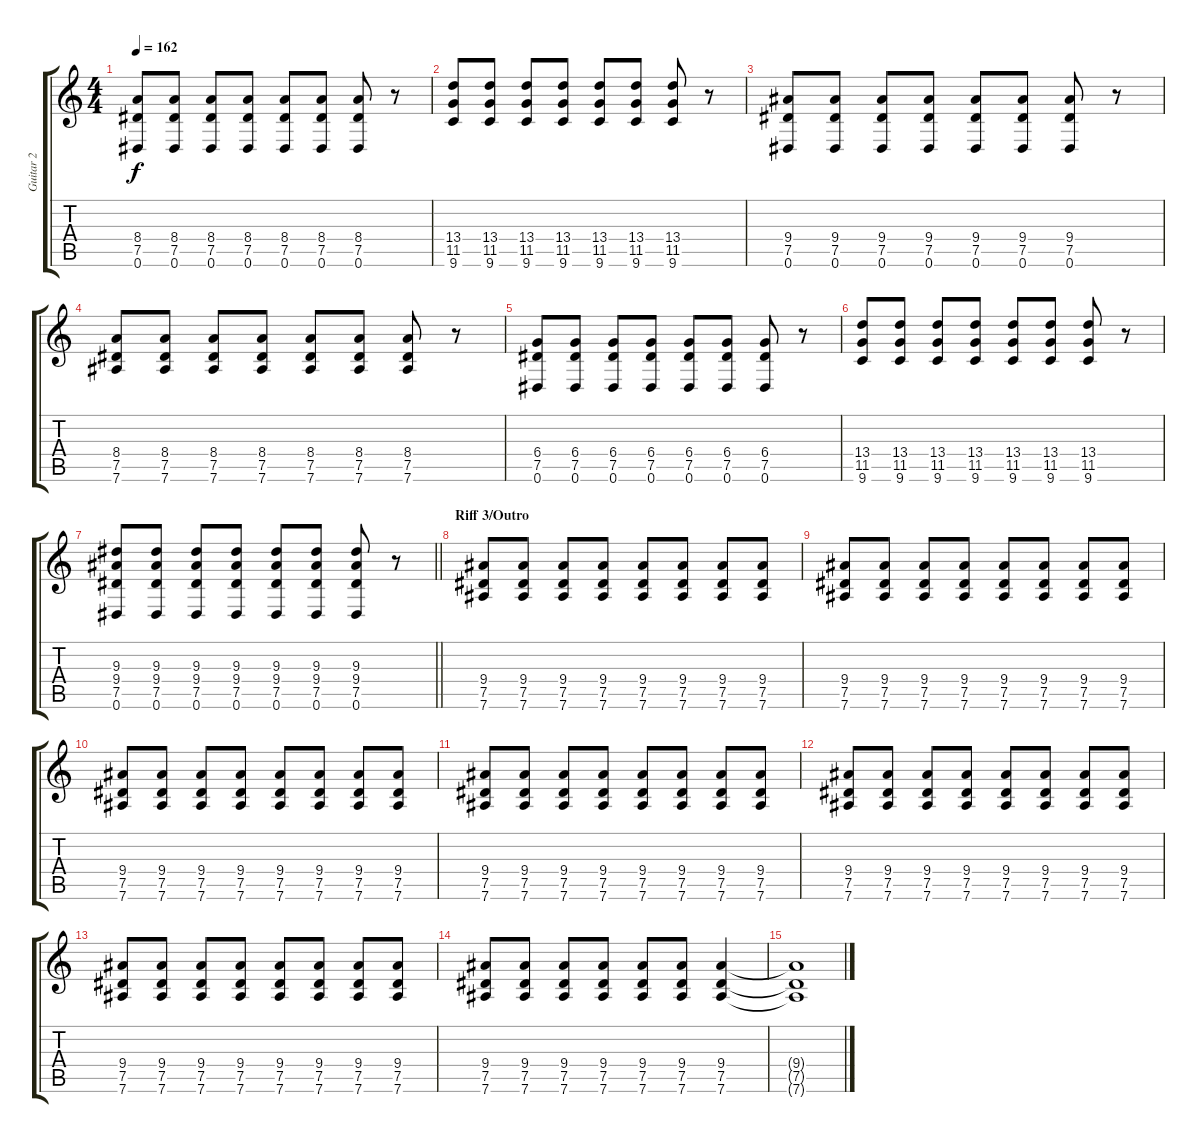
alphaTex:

\track ("Guitar 2" "Guitar 2") {instrument distortionguitar}
\staff {score tabs}
\tuning (Eb4 Bb3 Gb3 Db3 Ab2 Eb2) {hide}
\ts (4 4)
\tempo 162
\clef g2
\ks c
(8.4 7.5 0.6).8{dy f} (8.4 7.5 0.6).8 (8.4 7.5 0.6).8 (8.4 7.5 0.6).8 (8.4 7.5 0.6).8 (8.4 7.5 0.6).8 (8.4 7.5 0.6).8 r.8 |
(13.4 11.5 9.6).8 (13.4 11.5 9.6).8 (13.4 11.5 9.6).8 (13.4 11.5 9.6).8 (13.4 11.5 9.6).8 (13.4 11.5 9.6).8 (13.4 11.5 9.6).8 r.8 |
(9.4 7.5 0.6).8 (9.4 7.5 0.6).8 (9.4 7.5 0.6).8 (9.4 7.5 0.6).8 (9.4 7.5 0.6).8 (9.4 7.5 0.6).8 (9.4 7.5 0.6).8 r.8 |
(8.4 7.5 7.6).8 (8.4 7.5 7.6).8 (8.4 7.5 7.6).8 (8.4 7.5 7.6).8 (8.4 7.5 7.6).8 (8.4 7.5 7.6).8 (8.4 7.5 7.6).8 r.8 |
(6.4 7.5 0.6).8 (6.4 7.5 0.6).8 (6.4 7.5 0.6).8 (6.4 7.5 0.6).8 (6.4 7.5 0.6).8 (6.4 7.5 0.6).8 (6.4 7.5 0.6).8 r.8 |
(13.4 11.5 9.6).8 (13.4 11.5 9.6).8 (13.4 11.5 9.6).8 (13.4 11.5 9.6).8 (13.4 11.5 9.6).8 (13.4 11.5 9.6).8 (13.4 11.5 9.6).8 r.8 |
\barLineRight lightlight
(9.3 9.4 7.5 0.6).8 (9.3 9.4 7.5 0.6).8 (9.3 9.4 7.5 0.6).8 (9.3 9.4 7.5 0.6).8 (9.3 9.4 7.5 0.6).8 (9.3 9.4 7.5 0.6).8 (9.3 9.4 7.5 0.6).8 r.8 |
\section ("" "Riff 3/Outro")
(9.4 7.5 7.6).8{volume 10} (9.4 7.5 7.6).8 (9.4 7.5 7.6).8 (9.4 7.5 7.6).8 (9.4 7.5 7.6).8 (9.4 7.5 7.6).8 (9.4 7.5 7.6).8 (9.4 7.5 7.6).8 |
(9.4 7.5 7.6).8 (9.4 7.5 7.6).8 (9.4 7.5 7.6).8 (9.4 7.5 7.6).8 (9.4 7.5 7.6).8 (9.4 7.5 7.6).8 (9.4 7.5 7.6).8 (9.4 7.5 7.6).8 |
(9.4 7.5 7.6).8 (9.4 7.5 7.6).8 (9.4 7.5 7.6).8 (9.4 7.5 7.6).8 (9.4 7.5 7.6).8 (9.4 7.5 7.6).8 (9.4 7.5 7.6).8 (9.4 7.5 7.6).8 |
(9.4 7.5 7.6).8 (9.4 7.5 7.6).8 (9.4 7.5 7.6).8 (9.4 7.5 7.6).8 (9.4 7.5 7.6).8 (9.4 7.5 7.6).8 (9.4 7.5 7.6).8 (9.4 7.5 7.6).8 |
(9.4 7.5 7.6).8 (9.4 7.5 7.6).8 (9.4 7.5 7.6).8 (9.4 7.5 7.6).8 (9.4 7.5 7.6).8 (9.4 7.5 7.6).8 (9.4 7.5 7.6).8 (9.4 7.5 7.6).8 |
(9.4 7.5 7.6).8 (9.4 7.5 7.6).8 (9.4 7.5 7.6).8 (9.4 7.5 7.6).8 (9.4 7.5 7.6).8 (9.4 7.5 7.6).8 (9.4 7.5 7.6).8 (9.4 7.5 7.6).8 |
(9.4 7.5 7.6).8 (9.4 7.5 7.6).8 (9.4 7.5 7.6).8 (9.4 7.5 7.6).8 (9.4 7.5 7.6).8 (9.4 7.5 7.6).8 (9.4 7.5 7.6).4 |
(9.4{t} 7.5{t} 7.6{t}).1
